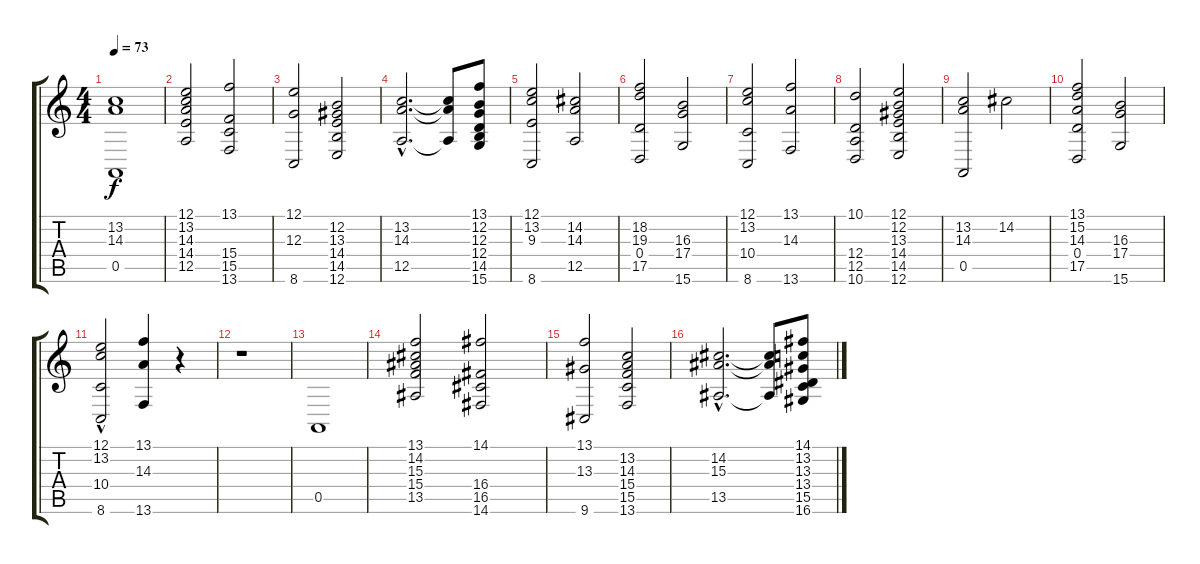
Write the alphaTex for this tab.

\track "" {instrument choiraahs}
\staff {score tabs}
\tuning (E4 B3 G3 D3 A2 E2) {hide}
\ts (4 4)
\tempo 73
\clef g2
\ks c
(13.2 14.3 0.5).1{dy f} |
(12.1 13.2 14.3 14.4 12.5).2 (13.1 15.4 15.5 13.6).2 |
(12.1 12.3 8.6).2 (12.2 13.3 14.4 14.5 12.6).2 |
(13.2{hac} 14.3{hac} 12.5{hac}).2{d} (13.2{t} 14.3{t} 12.5{t}).8 (13.1 12.2 12.3 12.4 14.5 15.6).8 |
(12.1 13.2 9.3 8.6).2 (14.2 14.3 12.5).2 |
(18.2 19.3 0.4 17.5).2 (16.3 17.4 15.6).2 |
(12.1 13.2 10.4 8.6).2 (13.1 14.3 13.6).2 |
(10.1 12.4 12.5 10.6).2 (12.1 12.2 13.3 14.4 14.5 12.6).2 |
(13.2 14.3 0.5).2 14.2.2 |
(13.1 15.2 14.3 0.4 17.5).2 (16.3 17.4 15.6).2 |
(12.1 13.2{hac} 10.4{hac} 8.6).2 (13.1 14.3 13.6).4 r.4 |
r.1 |
0.5.1 |
(13.1 14.2 15.3 15.4 13.5).2 (14.1 16.4 16.5 14.6).2 |
(13.1 13.3 9.6).2 (13.2 14.3 15.4 15.5 13.6).2 |
(14.2{hac} 15.3{hac} 13.5{hac}).2{d} (14.2{t} 15.3{t} 13.5{t}).8 (14.1 13.2 13.3 13.4 15.5 16.6).8
